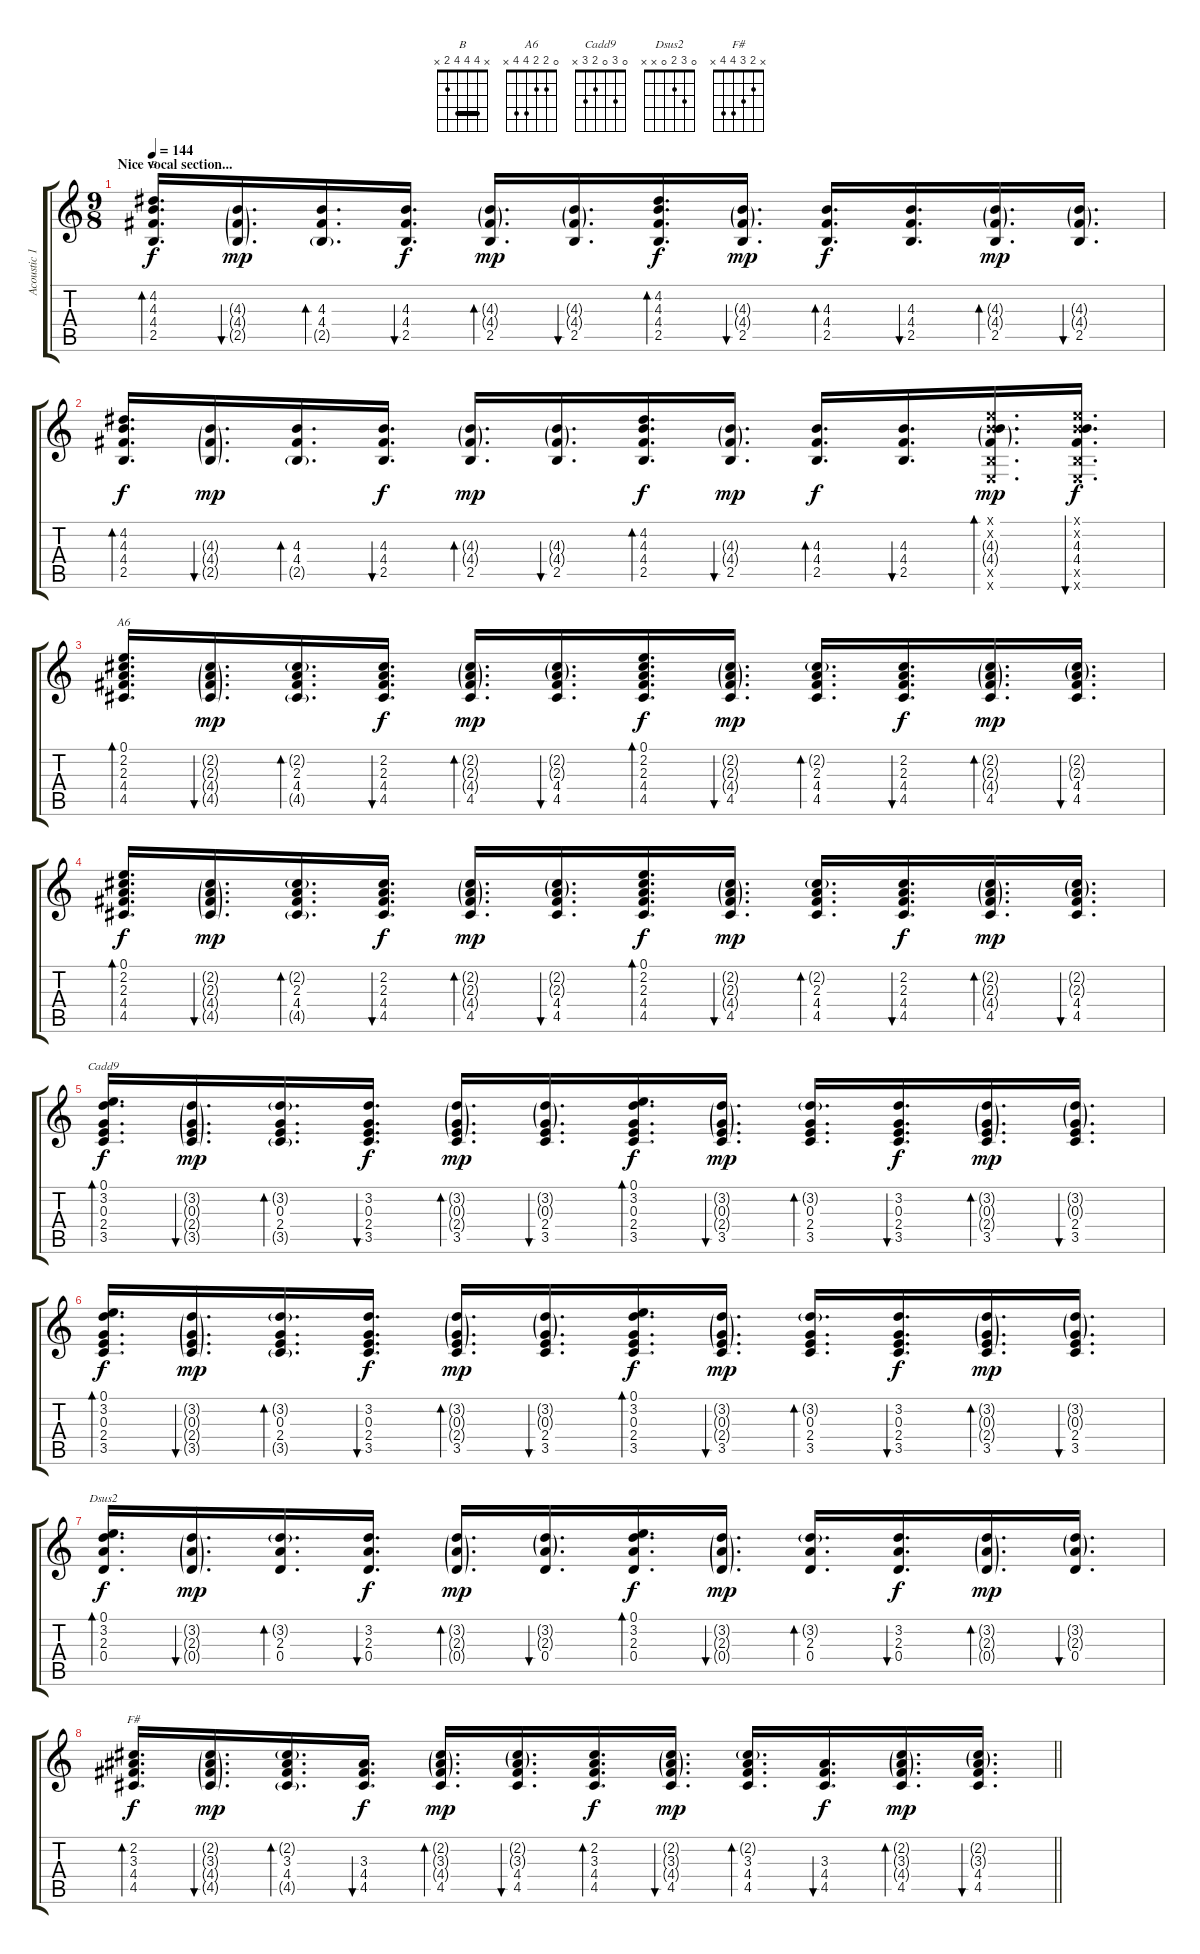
\track ("Acoustic 1 (MIDI!)" "Acoustic 1") {instrument acousticguitarsteel}
\staff {score tabs}
\tuning (E4 B3 G3 D3 A2 E2) {hide}
\chord ("B" x 4 4 4 2 x) {barre 4}
\chord ("A6" 0 2 2 4 4 x)
\chord ("Cadd9" 0 3 0 2 3 x)
\chord ("Dsus2" 0 3 2 0 x x)
\chord ("F#" x 2 3 4 4 x)
\ts (9 8)
\section ("" "Nice vocal section...")
\tempo 144
\clef g2
\ks c
(4.2 4.3 4.4 2.5).16{d bd 60 ch "B" dy f volume 8} (4.3{g} 4.4{g} 2.5{g}).16{d bu 60 dy mp} (4.3 4.4 2.5{g}).16{d bd 60} (4.3 4.4 2.5).16{d bu 60 dy f} (4.3{g} 4.4{g} 2.5).16{d bd 60 dy mp} (4.3{g} 4.4{g} 2.5).16{d bu 60} (4.2 4.3 4.4 2.5).16{d bd 60 dy f} (4.3{g} 4.4{g} 2.5).16{d bu 60 dy mp} (4.3 4.4 2.5).16{d bd 60 dy f} (4.3 4.4 2.5).16{d bu 60} (4.3{g} 4.4{g} 2.5).16{d bd 60 dy mp} (4.3{g} 4.4{g} 2.5).16{d bu 60} |
(4.2 4.3 4.4 2.5).16{d bd 60 dy f} (4.3{g} 4.4{g} 2.5{g}).16{d bu 60 dy mp} (4.3 4.4 2.5{g}).16{d bd 60} (4.3 4.4 2.5).16{d bu 60 dy f} (4.3{g} 4.4{g} 2.5).16{d bd 60 dy mp} (4.3{g} 4.4{g} 2.5).16{d bu 60} (4.2 4.3 4.4 2.5).16{d bd 60 dy f} (4.3{g} 4.4{g} 2.5).16{d bu 60 dy mp} (4.3 4.4 2.5).16{d bd 60 dy f} (4.3 4.4 2.5).16{d bu 60} (0.1{x} 0.2{x} 4.3{g} 4.4{g} 2.5{x} 0.6{x}).16{d bd 60 dy mp} (0.1{x} 0.2{x} 4.3 4.4 2.5{x} 0.6{x}).16{d bu 60 dy f} |
(0.1 2.2 2.3 4.4 4.5).16{d bd 60 ch "A6"} (2.2{g} 2.3{g} 4.4{g} 4.5{g}).16{d bu 60 dy mp} (2.2{g} 2.3 4.4 4.5{g}).16{d bd 60} (2.2 2.3 4.4 4.5).16{d bu 60 dy f} (2.2{g} 2.3{g} 4.4{g} 4.5).16{d bd 60 dy mp} (2.2{g} 2.3{g} 4.4 4.5).16{d bu 60} (0.1 2.2 2.3 4.4 4.5).16{d bd 60 dy f} (2.2{g} 2.3{g} 4.4{g} 4.5).16{d bu 60 dy mp} (2.2{g} 2.3 4.4 4.5).16{d bd 60} (2.2 2.3 4.4 4.5).16{d bu 60 dy f} (2.2{g} 2.3{g} 4.4{g} 4.5).16{d bd 60 dy mp} (2.2{g} 2.3{g} 4.4 4.5).16{d bu 60} |
(0.1 2.2 2.3 4.4 4.5).16{d bd 60 dy f} (2.2{g} 2.3{g} 4.4{g} 4.5{g}).16{d bu 60 dy mp} (2.2{g} 2.3 4.4 4.5{g}).16{d bd 60} (2.2 2.3 4.4 4.5).16{d bu 60 dy f} (2.2{g} 2.3{g} 4.4{g} 4.5).16{d bd 60 dy mp} (2.2{g} 2.3{g} 4.4 4.5).16{d bu 60} (0.1 2.2 2.3 4.4 4.5).16{d bd 60 dy f} (2.2{g} 2.3{g} 4.4{g} 4.5).16{d bu 60 dy mp} (2.2{g} 2.3 4.4 4.5).16{d bd 60} (2.2 2.3 4.4 4.5).16{d bu 60 dy f} (2.2{g} 2.3{g} 4.4{g} 4.5).16{d bd 60 dy mp} (2.2{g} 2.3{g} 4.4 4.5).16{d bu 60} |
(0.1 3.2 0.3 2.4 3.5).16{d bd 60 ch "Cadd9" dy f} (3.2{g} 0.3{g} 2.4{g} 3.5{g}).16{d bu 60 dy mp} (3.2{g} 0.3 2.4 3.5{g}).16{d bd 60} (3.2 0.3 2.4 3.5).16{d bu 60 dy f} (3.2{g} 0.3{g} 2.4{g} 3.5).16{d bd 60 dy mp} (3.2{g} 0.3{g} 2.4 3.5).16{d bu 60} (0.1 3.2 0.3 2.4 3.5).16{d bd 60 dy f} (3.2{g} 0.3{g} 2.4{g} 3.5).16{d bu 60 dy mp} (3.2{g} 0.3 2.4 3.5).16{d bd 60} (3.2 0.3 2.4 3.5).16{d bu 60 dy f} (3.2{g} 0.3{g} 2.4{g} 3.5).16{d bd 60 dy mp} (3.2{g} 0.3{g} 2.4 3.5).16{d bu 60} |
(0.1 3.2 0.3 2.4 3.5).16{d bd 60 dy f} (3.2{g} 0.3{g} 2.4{g} 3.5{g}).16{d bu 60 dy mp} (3.2{g} 0.3 2.4 3.5{g}).16{d bd 60} (3.2 0.3 2.4 3.5).16{d bu 60 dy f} (3.2{g} 0.3{g} 2.4{g} 3.5).16{d bd 60 dy mp} (3.2{g} 0.3{g} 2.4 3.5).16{d bu 60} (0.1 3.2 0.3 2.4 3.5).16{d bd 60 dy f} (3.2{g} 0.3{g} 2.4{g} 3.5).16{d bu 60 dy mp} (3.2{g} 0.3 2.4 3.5).16{d bd 60} (3.2 0.3 2.4 3.5).16{d bu 60 dy f} (3.2{g} 0.3{g} 2.4{g} 3.5).16{d bd 60 dy mp} (3.2{g} 0.3{g} 2.4 3.5).16{d bu 60} |
(0.1 3.2 2.3 0.4).16{d bd 60 ch "Dsus2" dy f} (3.2{g} 2.3{g} 0.4{g}).16{d bu 60 dy mp} (3.2{g} 2.3 0.4).16{d bd 60} (3.2 2.3 0.4).16{d bu 60 dy f} (3.2{g} 2.3{g} 0.4{g}).16{d bd 60 dy mp} (3.2{g} 2.3{g} 0.4).16{d bu 60} (0.1 3.2 2.3 0.4).16{d bd 60 dy f} (3.2{g} 2.3{g} 0.4{g}).16{d bu 60 dy mp} (3.2{g} 2.3 0.4).16{d bd 60} (3.2 2.3 0.4).16{d bu 60 dy f} (3.2{g} 2.3{g} 0.4{g}).16{d bd 60 dy mp} (3.2{g} 2.3{g} 0.4).16{d bu 60} |
\barLineRight lightlight
(2.2 3.3 4.4 4.5).16{d bd 60 ch "F#" dy f} (2.2{g} 3.3{g} 4.4{g} 4.5{g}).16{d bu 60 dy mp} (2.2{g} 3.3 4.4 4.5{g}).16{d bd 60} (3.3 4.4 4.5).16{d bu 60 dy f} (2.2{g} 3.3{g} 4.4{g} 4.5).16{d bd 60 dy mp} (2.2{g} 3.3{g} 4.4 4.5).16{d bu 60} (2.2 3.3 4.4 4.5).16{d bd 60 dy f} (2.2{g} 3.3{g} 4.4{g} 4.5).16{d bu 60 dy mp} (2.2{g} 3.3 4.4 4.5).16{d bd 60} (3.3 4.4 4.5).16{d bu 60 dy f} (2.2{g} 3.3{g} 4.4{g} 4.5).16{d bd 60 dy mp} (2.2{g} 3.3{g} 4.4 4.5).16{d bu 60}
